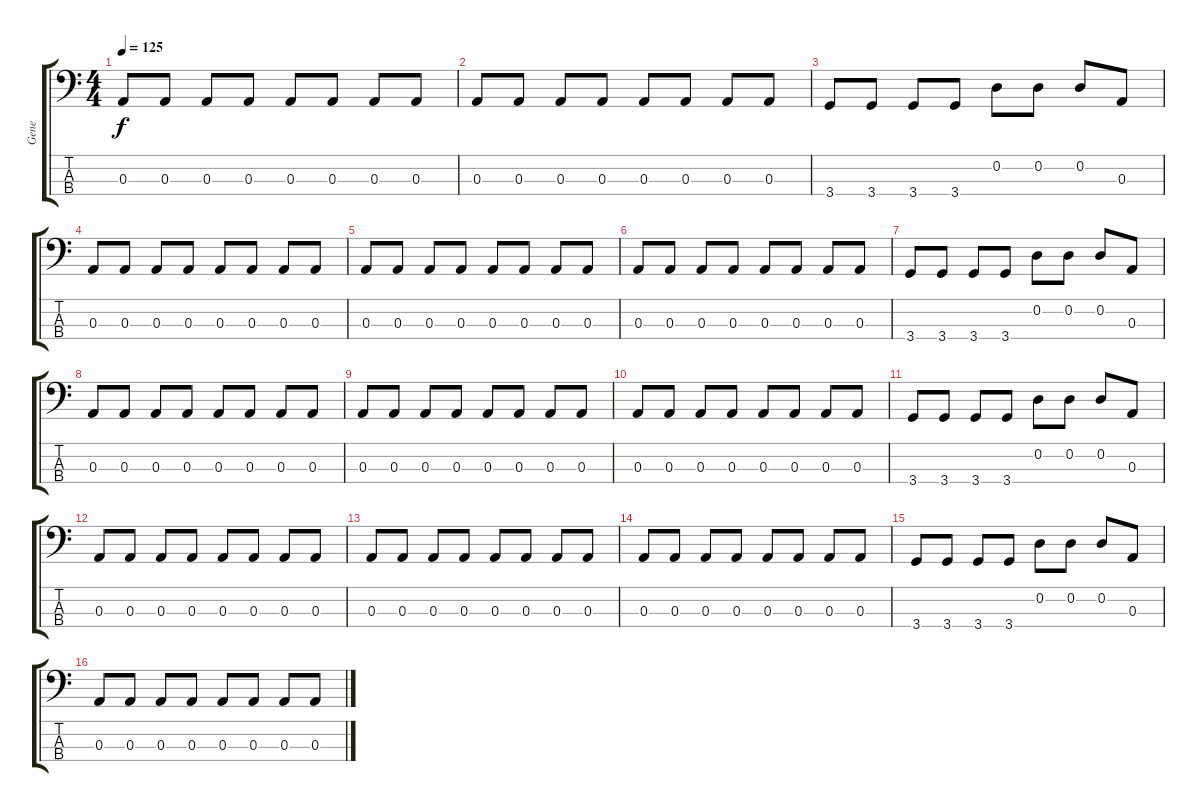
\track ("Gene" "Gene") {instrument electricbasspick}
\staff {score tabs}
\tuning (G2 D2 A1 E1) {hide}
\ts (4 4)
\tempo 125
\clef f4
\ks c
0.3.8{dy f} 0.3.8 0.3.8 0.3.8 0.3.8 0.3.8 0.3.8 0.3.8 |
0.3.8 0.3.8 0.3.8 0.3.8 0.3.8 0.3.8 0.3.8 0.3.8 |
3.4.8 3.4.8 3.4.8 3.4.8 0.2.8 0.2.8 0.2.8 0.3.8 |
0.3.8 0.3.8 0.3.8 0.3.8 0.3.8 0.3.8 0.3.8 0.3.8 |
0.3.8 0.3.8 0.3.8 0.3.8 0.3.8 0.3.8 0.3.8 0.3.8 |
0.3.8 0.3.8 0.3.8 0.3.8 0.3.8 0.3.8 0.3.8 0.3.8 |
3.4.8 3.4.8 3.4.8 3.4.8 0.2.8 0.2.8 0.2.8 0.3.8 |
0.3.8 0.3.8 0.3.8 0.3.8 0.3.8 0.3.8 0.3.8 0.3.8 |
0.3.8 0.3.8 0.3.8 0.3.8 0.3.8 0.3.8 0.3.8 0.3.8 |
0.3.8 0.3.8 0.3.8 0.3.8 0.3.8 0.3.8 0.3.8 0.3.8 |
3.4.8 3.4.8 3.4.8 3.4.8 0.2.8 0.2.8 0.2.8 0.3.8 |
0.3.8 0.3.8 0.3.8 0.3.8 0.3.8 0.3.8 0.3.8 0.3.8 |
0.3.8 0.3.8 0.3.8 0.3.8 0.3.8 0.3.8 0.3.8 0.3.8 |
0.3.8 0.3.8 0.3.8 0.3.8 0.3.8 0.3.8 0.3.8 0.3.8 |
3.4.8 3.4.8 3.4.8 3.4.8 0.2.8 0.2.8 0.2.8 0.3.8 |
0.3.8 0.3.8 0.3.8 0.3.8 0.3.8 0.3.8 0.3.8 0.3.8
